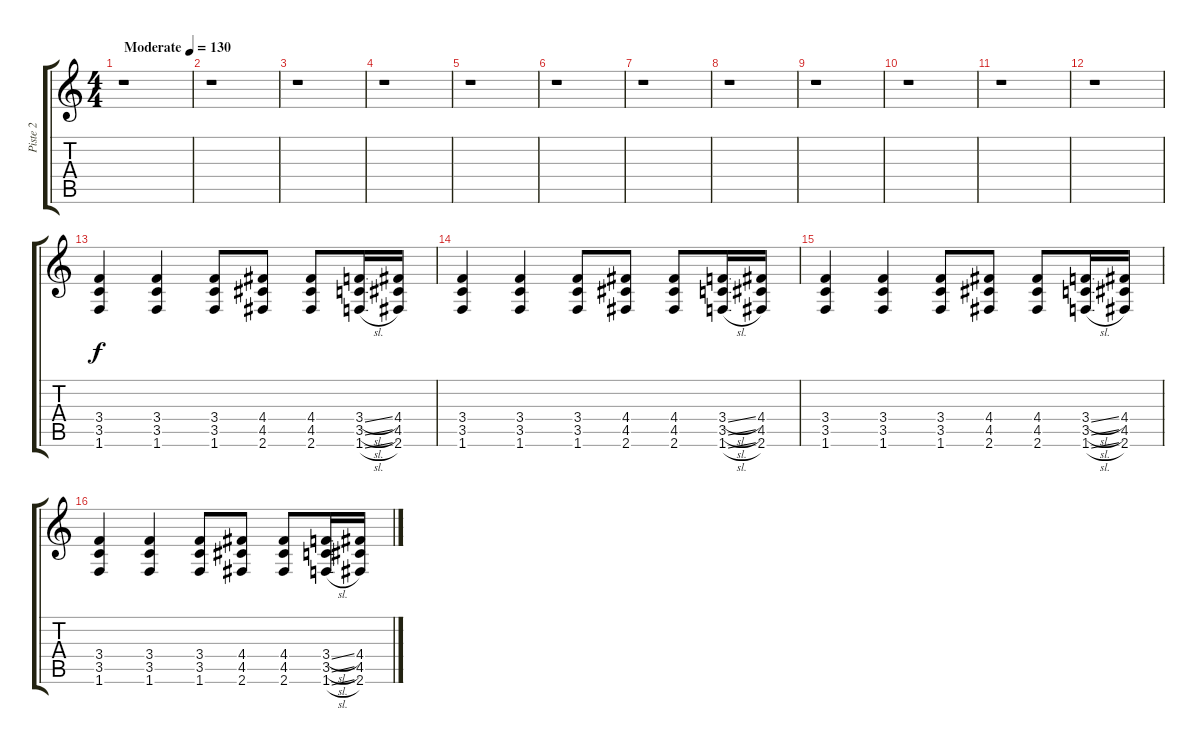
\track ("Piste 2" "Piste 2") {instrument overdrivenguitar}
\staff {score tabs}
\tuning (E4 B3 G3 D3 A2 E2) {hide}
\ts (4 4)
\tempo (130 "Moderate")
\clef g2
\ks c
r.1{dy f instrument overdrivenguitar} |
r.1 |
r.1 |
r.1 |
r.1 |
r.1 |
r.1 |
r.1 |
r.1 |
r.1 |
r.1 |
r.1 |
(3.4 3.5 1.6).4 (3.4 3.5 1.6).4 (3.4 3.5 1.6).8 (4.4 4.5 2.6).8 (4.4 4.5 2.6).8 (3.4{sl} 3.5{sl} 1.6{sl}).16 (4.4 4.5 2.6).16 |
(3.4 3.5 1.6).4 (3.4 3.5 1.6).4 (3.4 3.5 1.6).8 (4.4 4.5 2.6).8 (4.4 4.5 2.6).8 (3.4{sl} 3.5{sl} 1.6{sl}).16 (4.4 4.5 2.6).16 |
(3.4 3.5 1.6).4 (3.4 3.5 1.6).4 (3.4 3.5 1.6).8 (4.4 4.5 2.6).8 (4.4 4.5 2.6).8 (3.4{sl} 3.5{sl} 1.6{sl}).16 (4.4 4.5 2.6).16 |
(3.4 3.5 1.6).4 (3.4 3.5 1.6).4 (3.4 3.5 1.6).8 (4.4 4.5 2.6).8 (4.4 4.5 2.6).8 (3.4{sl} 3.5{sl} 1.6{sl}).16 (4.4 4.5 2.6).16
